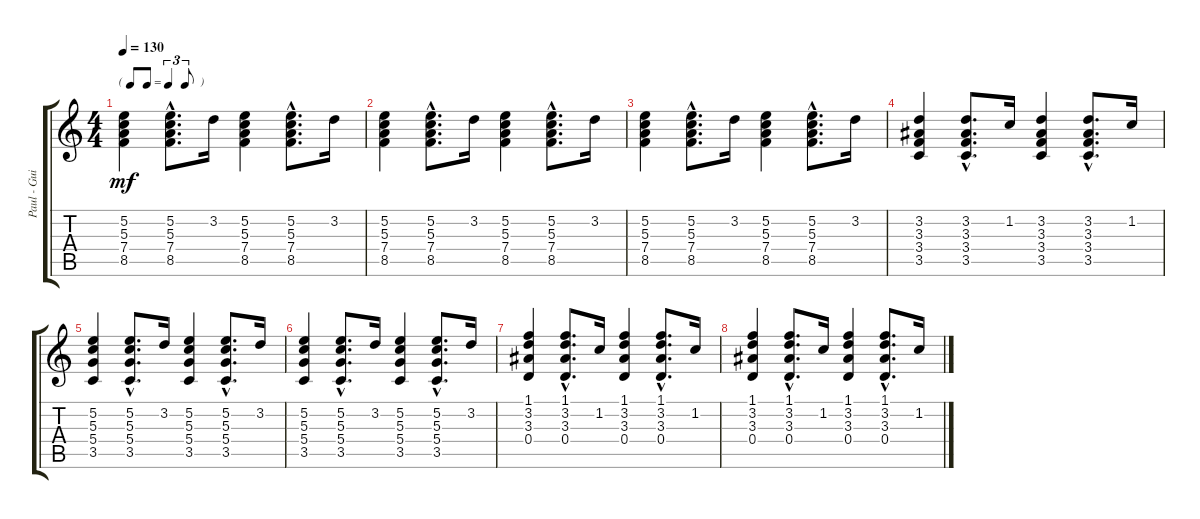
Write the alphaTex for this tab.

\track ("Paul - Guitar" "Paul - Gui") {instrument acousticguitarsteel}
\staff {score tabs}
\tuning (E4 B3 G3 D3 A2 E2) {hide}
\ts (4 4)
\tf triplet8th
\tempo 130
\clef g2
\ks c
(5.2 5.3 7.4 8.5).4{dy mf} (5.2{hac} 5.3{hac} 7.4{hac} 8.5{hac}).8{d} 3.2.16 (5.2 5.3 7.4 8.5).4 (5.2{hac} 5.3{hac} 7.4{hac} 8.5{hac}).8{d} 3.2.16 |
(5.2 5.3 7.4 8.5).4 (5.2{hac} 5.3{hac} 7.4{hac} 8.5{hac}).8{d} 3.2.16 (5.2 5.3 7.4 8.5).4 (5.2{hac} 5.3{hac} 7.4{hac} 8.5{hac}).8{d} 3.2.16 |
(5.2 5.3 7.4 8.5).4 (5.2{hac} 5.3{hac} 7.4{hac} 8.5{hac}).8{d} 3.2.16 (5.2 5.3 7.4 8.5).4 (5.2{hac} 5.3{hac} 7.4{hac} 8.5{hac}).8{d} 3.2.16 |
(3.2 3.3 3.4 3.5).4 (3.2{hac} 3.3{hac} 3.4{hac} 3.5{hac}).8{d} 1.2.16 (3.2 3.3 3.4 3.5).4 (3.2{hac} 3.3{hac} 3.4{hac} 3.5{hac}).8{d} 1.2.16 |
(5.2 5.3 5.4 3.5).4 (5.2{hac} 5.3{hac} 5.4{hac} 3.5{hac}).8{d} 3.2.16 (5.2 5.3 5.4 3.5).4 (5.2{hac} 5.3{hac} 5.4{hac} 3.5{hac}).8{d} 3.2.16 |
(5.2 5.3 5.4 3.5).4 (5.2{hac} 5.3{hac} 5.4{hac} 3.5{hac}).8{d} 3.2.16 (5.2 5.3 5.4 3.5).4 (5.2{hac} 5.3{hac} 5.4{hac} 3.5{hac}).8{d} 3.2.16 |
(1.1 3.2 3.3 0.4).4 (1.1{hac} 3.2{hac} 3.3{hac} 0.4{hac}).8{d} 1.2.16 (1.1 3.2 3.3 0.4).4 (1.1{hac} 3.2{hac} 3.3{hac} 0.4{hac}).8{d} 1.2.16 |
(1.1 3.2 3.3 0.4).4 (1.1{hac} 3.2{hac} 3.3{hac} 0.4{hac}).8{d} 1.2.16 (1.1 3.2 3.3 0.4).4 (1.1{hac} 3.2{hac} 3.3{hac} 0.4{hac}).8{d} 1.2.16
